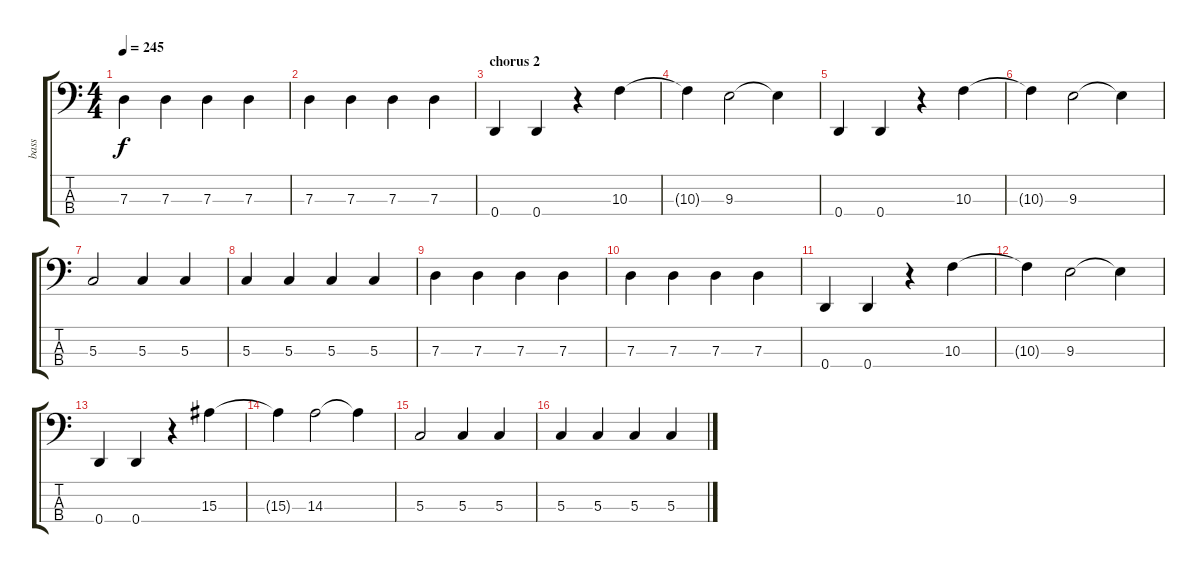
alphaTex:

\track ("bass" "bass") {instrument electricbassfinger}
\staff {score tabs}
\tuning (F2 C2 G1 D1) {hide}
\ts (4 4)
\tempo 245
\clef f4
\ks c
7.3.4{dy f} 7.3.4 7.3.4 7.3.4 |
7.3.4 7.3.4 7.3.4 7.3.4 |
\section ("" "chorus 2")
0.4.4 0.4.4 r.4 10.3.4 |
10.3{t}.4 9.3.2 9.3{t}.4 |
0.4.4 0.4.4 r.4 10.3.4 |
10.3{t}.4 9.3.2 9.3{t}.4 |
5.3.2 5.3.4 5.3.4 |
5.3.4 5.3.4 5.3.4 5.3.4 |
7.3.4 7.3.4 7.3.4 7.3.4 |
7.3.4 7.3.4 7.3.4 7.3.4 |
0.4.4 0.4.4 r.4 10.3.4 |
10.3{t}.4 9.3.2 9.3{t}.4 |
0.4.4 0.4.4 r.4 15.3.4 |
15.3{t}.4 14.3.2 14.3{t}.4 |
5.3.2 5.3.4 5.3.4 |
5.3.4 5.3.4 5.3.4 5.3.4
